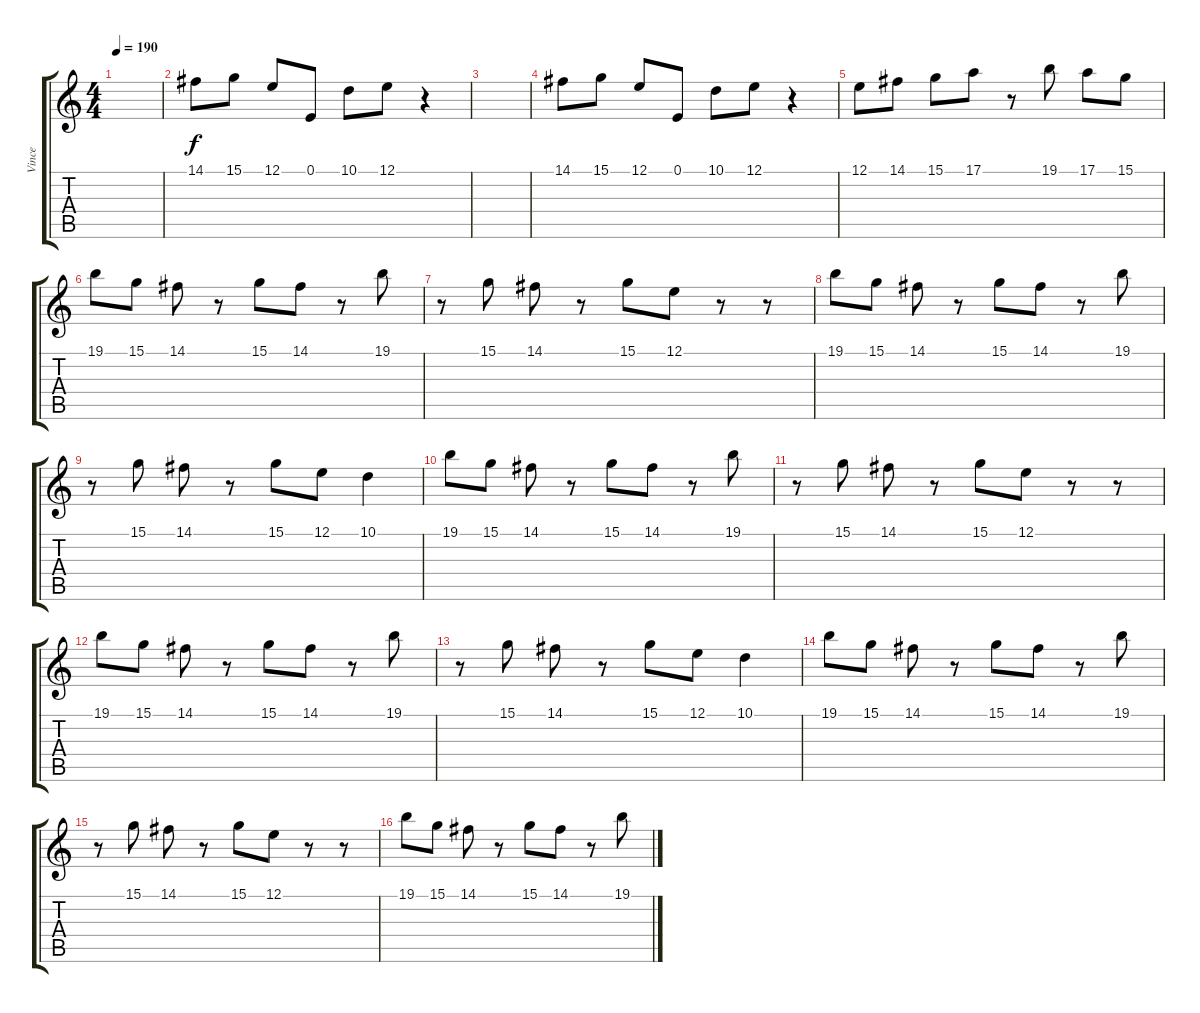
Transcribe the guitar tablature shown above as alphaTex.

\track ("Vince" "Vince") {instrument lead1square}
\staff {score tabs}
\tuning (E4 B3 G3 D3 A2 E2) {hide}
\ts (4 4)
\tempo 190
\clef g2
\ks c
|
14.1.8 15.1.8 12.1.8 0.1.8 10.1.8 12.1.8 r.4 |
|
14.1.8 15.1.8 12.1.8 0.1.8 10.1.8 12.1.8 r.4 |
12.1.8 14.1.8 15.1.8 17.1.8 r.8 19.1.8 17.1.8 15.1.8 |
19.1.8 15.1.8 14.1.8 r.8 15.1.8 14.1.8 r.8 19.1.8 |
r.8 15.1.8 14.1.8 r.8 15.1.8 12.1.8 r.8 r.8 |
19.1.8 15.1.8 14.1.8 r.8 15.1.8 14.1.8 r.8 19.1.8 |
r.8 15.1.8 14.1.8 r.8 15.1.8 12.1.8 10.1.4 |
19.1.8 15.1.8 14.1.8 r.8 15.1.8 14.1.8 r.8 19.1.8 |
r.8 15.1.8 14.1.8 r.8 15.1.8 12.1.8 r.8 r.8 |
19.1.8 15.1.8 14.1.8 r.8 15.1.8 14.1.8 r.8 19.1.8 |
r.8 15.1.8 14.1.8 r.8 15.1.8 12.1.8 10.1.4 |
19.1.8 15.1.8 14.1.8 r.8 15.1.8 14.1.8 r.8 19.1.8 |
r.8 15.1.8 14.1.8 r.8 15.1.8 12.1.8 r.8 r.8 |
19.1.8 15.1.8 14.1.8 r.8 15.1.8 14.1.8 r.8 19.1.8
